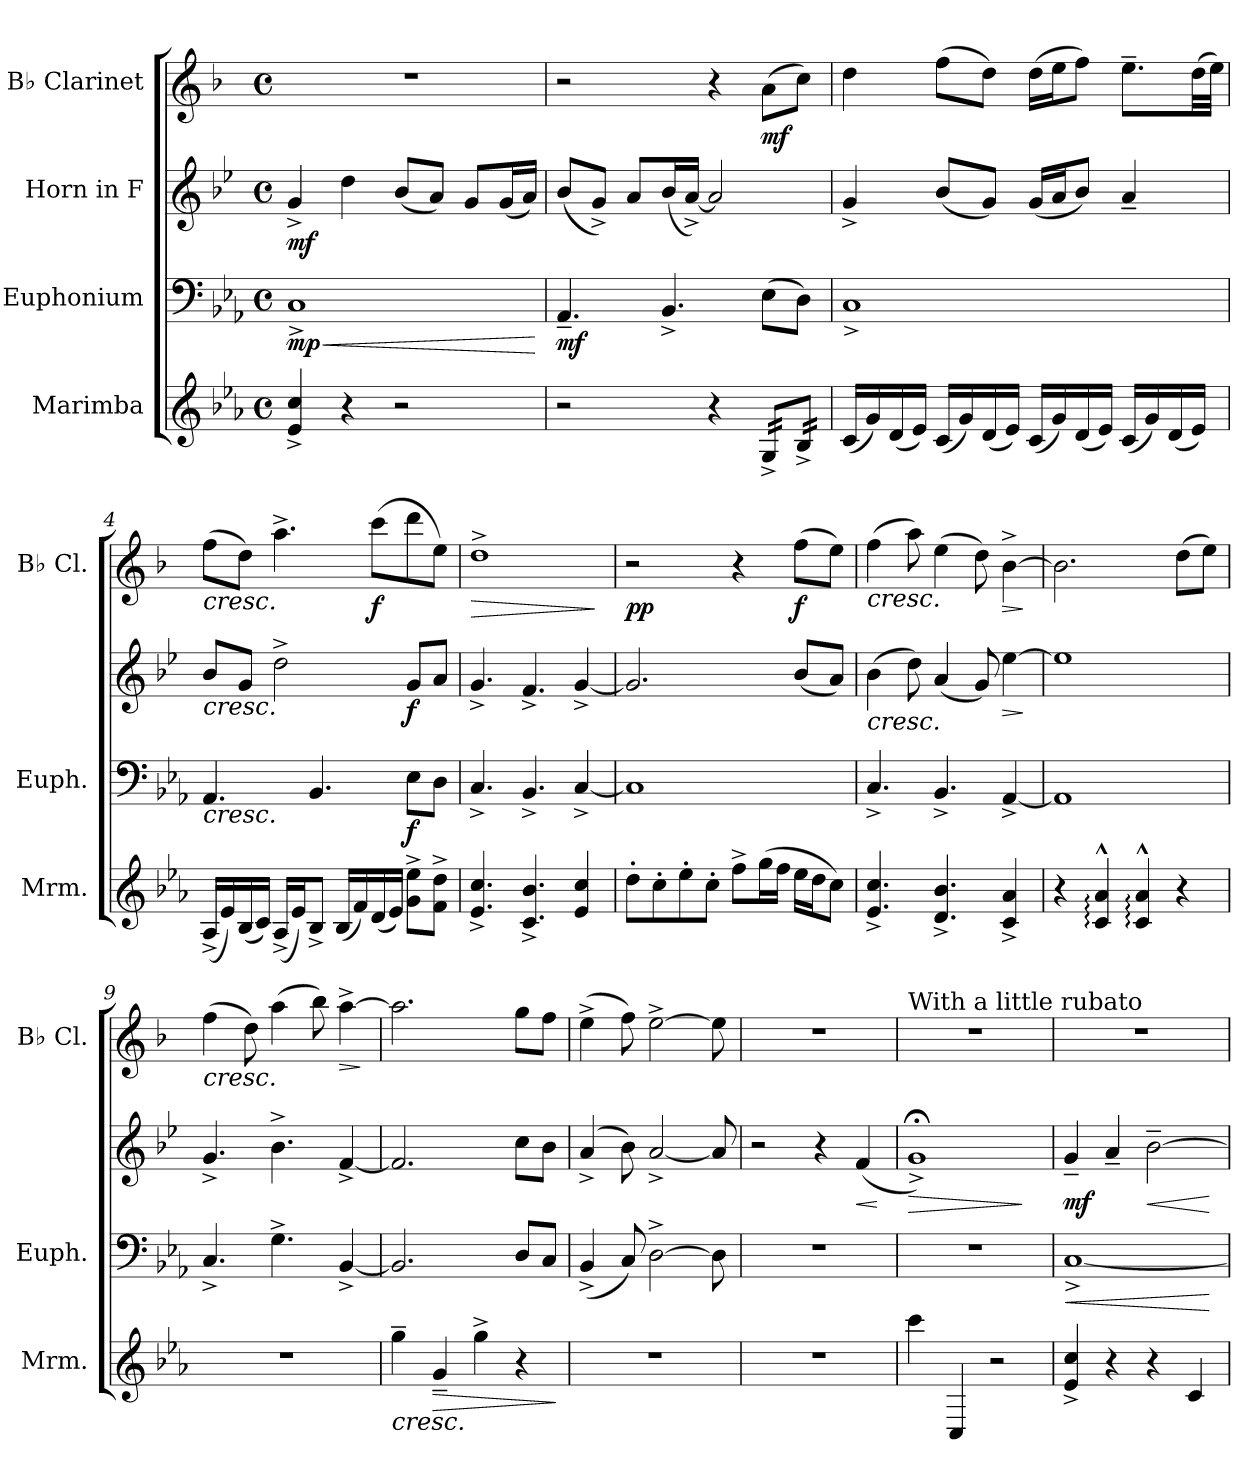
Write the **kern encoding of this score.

**kern	**dynam	**kern	**dynam	**kern	**dynam	**kern	**dynam
*part4	*part4	*part3	*part3	*part2	*part2	*part1	*part1
*staff4	*staff4	*staff3	*staff3	*staff2	*staff2	*staff1	*staff1
*I"Marimba	*	*I"Euphonium	*	*I"Horn in F	*	*I"B♭ Clarinet	*
*I'Mrm.	*	*I'Euph.	*	*	*	*I'B♭ Cl.	*
*clefG2	*	*clefF4	*	*clefG2	*	*clefG2	*
*	*	*	*	*ITrd4c7	*	*ITrd1c2	*
*k[b-e-a-]	*	*k[b-e-a-]	*	*k[b-e-a-]	*	*k[b-e-a-]	*
*M4/4	*	*M4/4	*	*M4/4	*	*M4/4	*
*met(c)	*	*met(c)	*	*met(c)	*	*met(c)	*
*MM80	*	*MM80	*	*MM80	*	*MM80	*
=1	=1	=1	=1	=1	=1	=1	=1
!	!	!	!LO:HP:b	!	!	!	!
!	!	!	!LO:DY:n=1:b	!	!LO:DY:b	!	!
4e-/^ 4cc/^	.	1C^	< mp	4c^/	mf	1r	.
4r	.	.	.	4g\	.	.	.
2r	.	.	.	(8e-/L	.	.	.
.	.	.	.	8d/J)	.	.	.
.	.	.	.	8c/L	.	.	.
.	.	.	.	(16c/L	.	.	.
.	.	.	.	16d/JJ)	.	.	.
.	.	.	[	.	.	.	.
=2	=2	=2	=2	=2	=2	=2	=2
!	!	!	!LO:DY:b	!	!	!	!
2r	.	4.AA-~/	mf	(8e-/L	.	2r	.
.	.	.	.	8c^/J)	.	.	.
.	.	.	.	8d/L	.	.	.
.	.	4.BB-^/	.	(16e-/L	.	.	.
.	.	.	.	[16d^/JJ)	.	.	.
4r	.	.	.	2d/]	.	4r	.
!	!	!	!	!	!	!	!LO:DY:b
*tremolo	*	*	*	*	*	*	*
32G^/LLL	.	(8E-\L	.	.	.	(8g\L	mf
32G^/	.	.	.	.	.	.	.
32G^/	.	.	.	.	.	.	.
32G^/	.	.	.	.	.	.	.
32B-^/	.	8D\J)	.	.	.	8b-\J)	.
32B-^/	.	.	.	.	.	.	.
32B-^/	.	.	.	.	.	.	.
32B-^/JJJ	.	.	.	.	.	.	.
*Xtremolo	*	*	*	*	*	*	*
=3	=3	=3	=3	=3	=3	=3	=3
(16c/LL	.	1C^	.	4c^/	.	4cc\	.
16g/)	.	.	.	.	.	.	.
(16d/	.	.	.	.	.	.	.
16e-/JJ)	.	.	.	.	.	.	.
(16c/LL	.	.	.	(8e-/L	.	(8ee-\L	.
16g/)	.	.	.	.	.	.	.
(16d/	.	.	.	8c/J)	.	8cc\J)	.
16e-/JJ)	.	.	.	.	.	.	.
(16c/LL	.	.	.	(16c/LL	.	(16cc\LL	.
16g/)	.	.	.	16d/J	.	16dd\J	.
(16d/	.	.	.	8e-/J)	.	8ee-\J)	.
16e-/JJ)	.	.	.	.	.	.	.
(16c/LL	.	.	.	4d~/	.	8.dd~\L	.
16g/)	.	.	.	.	.	.	.
(16d/	.	.	.	.	.	.	.
16e-/JJ)	.	.	.	.	.	(32cc\LL	.
.	.	.	.	.	.	32dd\JJJ)	.
!!LO:LB:g=z
=4	=4	=4	=4	=4	=4	=4	=4
!	!	!	!LO:HP:b	!	!LO:HP:b	!	!LO:HP:b
(16A-^/LL	.	4.AA-/	<	8e-/L	<	(8ee-\L	<
16e-/)	.	.	.	.	.	.	.
(16B-/	.	.	.	8c/J	.	8cc\J)	.
16c/JJ)	.	.	.	.	.	.	.
(16A-^/LL	.	.	.	2g^\	.	4.gg^\	.
16e-/J)	.	.	.	.	.	.	.
8B-^/J	.	4.BB-/	.	.	.	.	.
(16B-/LL	.	.	.	.	.	.	.
16f/)	.	.	.	.	.	.	.
!	!	!	!	!	!	!	!LO:DY:b
(16d/	.	.	.	.	.	(8bb-\L	f
16e-/JJ)	.	.	.	.	.	.	.
!	!	!	!LO:DY:b	!	!LO:DY:b	!	!
8g\^ 8ee-\^L	.	8E-\L	f	8c/L	f	8ccc\	.
8f\^ 8dd\^J	.	8D\J	.	8d/J	.	8dd\J)	.
.	.	.	[	.	[	.	[
=5	=5	=5	=5	=5	=5	=5	=5
*	*	*	*	*	*	*MM160	*
!	!	!	!	!	!	!	!LO:HP:b
4.e-/^ 4.cc/^	.	4.C^/	.	4.c^/	.	1cc^	>
4.c/^ 4.b-/^	.	4.BB-^/	.	4.B-^/	.	.	.
4e-/ 4cc/	.	[4C^/	.	[4c^/	.	.	.
.	.	.	.	.	.	.	]
=6	=6	=6	=6	=6	=6	=6	=6
!	!	!	!	!	!	!	!LO:DY:b
8dd'\L	.	1C]	.	2.c/]	.	2r	pp
8cc'\	.	.	.	.	.	.	.
8ee-'\	.	.	.	.	.	.	.
8cc'\J	.	.	.	.	.	.	.
8ff^\L	.	.	.	.	.	4r	.
(16gg\L	.	.	.	.	.	.	.
16ff\JJ	.	.	.	.	.	.	.
!	!	!	!	!	!	!	!LO:DY:b
16ee-\LL	.	.	.	(8e-/L	.	(8ee-\L	f
16dd\J	.	.	.	.	.	.	.
8cc\J)	.	.	.	8d/J)	.	8dd\J)	.
=7	=7	=7	=7	=7	=7	=7	=7
!	!	!	!	!	!LO:HP:b	!	!LO:HP:b
4.e-/^ 4.cc/^	.	4.C^/	.	(4e-\	<	(4ee-\	<
.	.	.	.	8g\)	.	8gg\)	.
4.d/^ 4.b-/^	.	4.BB-^/	.	(4d/	.	(4dd\	.
.	.	.	.	8c/)	.	8cc\)	.
!	!	!	!	!	!LO:HP:b	!	!LO:HP:b
4c/^ 4a-/^	.	[4AA-^/	.	[4a-\	>	[4a-^\	>
.	.	.	.	.	[ ]	.	[ ]
=8	=8	=8	=8	=8	=8	=8	=8
4r	.	1AA-]	.	1a-]	.	2.a-\]	.
4c/:^^ 4a-/:^^	.	.	.	.	.	.	.
4c/:^^ 4a-/:^^	.	.	.	.	.	.	.
4r	.	.	.	.	.	(8cc\L	.
.	.	.	.	.	.	8dd\J)	.
!!LO:PB:g=z
=9	=9	=9	=9	=9	=9	=9	=9
!	!	!	!	!	!	!	!LO:HP:b
1r	.	4.C^/	.	4.c^/	.	(4ee-\	<
.	.	.	.	.	.	8cc\)	.
.	.	4.G^\	.	4.e-^\	.	(4gg\	.
.	.	.	.	.	.	8aa-\)	.
!	!	!	!	!	!	!	!LO:HP:b
.	.	[4BB-^/	.	[4B-^/	.	[4gg^\	>
.	.	.	.	.	.	.	[ ]
=10	=10	=10	=10	=10	=10	=10	=10
!	!LO:HP:b	!	!	!	!	!	!
4gg~\	<	2.BB-/]	.	2.B-/]	.	2.gg\]	.
!	!LO:HP:b	!	!	!	!	!	!
4g~/	>	.	.	.	.	.	.
4gg^\	.	.	.	.	.	.	.
4r	.	8D/L	.	8f\L	.	8ff\L	.
.	.	8C/J	.	8e-\J	.	8ee-\J	.
.	[ ]	.	.	.	.	.	.
=11	=11	=11	=11	=11	=11	=11	=11
1r	.	(4BB-^/	.	(4d^/	.	(4dd^\	.
.	.	8C/)	.	8e-\)	.	8ee-\)	.
.	.	[2D^\	.	[2d^/	.	[2dd^\	.
.	.	8D\]	.	8d/]	.	8dd\]	.
=12	=12	=12	=12	=12	=12	=12	=12
1r	.	1r	.	2r	.	1r	.
.	.	.	.	4r	.	.	.
!	!	!	!	!	!LO:HP:b	!	!
.	.	.	.	(4B-/	<	.	.
.	.	.	.	.	[	.	.
=13	=13	=13	=13	=13	=13	=13	=13
*	*	*	*	*	*	*MM136	*
!	!	!	!	!	!	!LO:TX:a:t=With a little rubato	!
!	!	!	!	!	!LO:HP:b	!	!
4ccc\	.	1r	.	1c;<^)	>	1r	.
4C/	.	.	.	.	.	.	.
2r	.	.	.	.	.	.	.
.	.	.	.	.	]	.	.
=14	=14	=14	=14	=14	=14	=14	=14
!	!	!	!LO:HP:b	!	!LO:DY:b	!	!
4e-/^ 4cc/^	.	[1C^	<	4c~/	mf	1r	.
4r	.	.	.	4d~/	.	.	.
!	!	!	!	!	!LO:HP:b	!	!
4r	.	.	.	[2e-~\	<	.	.
4c/	.	.	.	.	.	.	.
.	.	.	[	.	[	.	.
=	=	=	=	=	=	=	=
*-	*-	*-	*-	*-	*-	*-	*-
